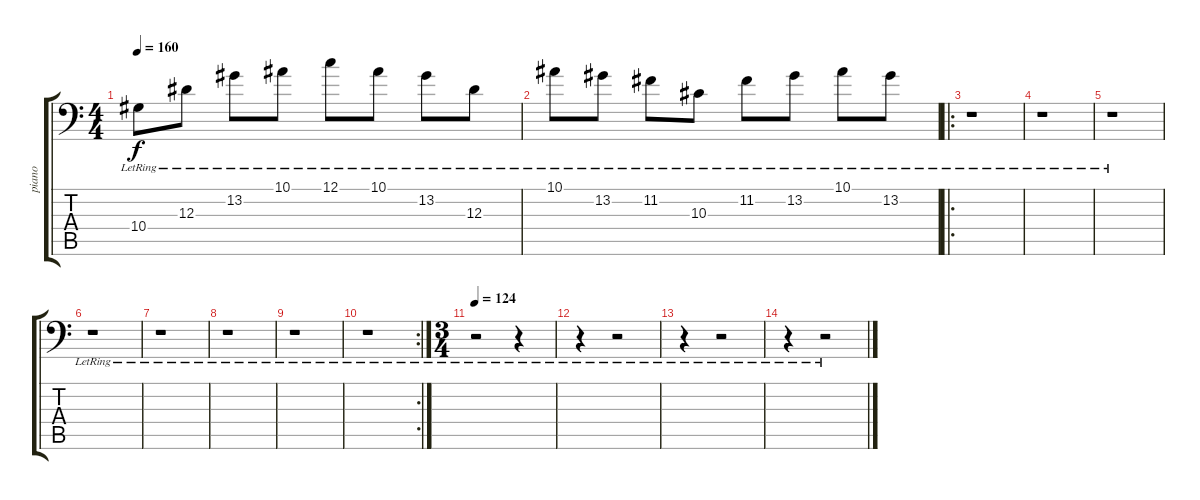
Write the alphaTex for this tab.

\track ("piano" "piano") {instrument acousticgrandpiano}
\staff {score tabs}
\tuning (C4 G3 Eb3 Bb2 F2 Bb1) {hide}
\ts (4 4)
\tempo 160
\clef f4
\ks c
10.4{lr}.8{dy f} 12.3{lr}.8 13.2{lr}.8 10.1{lr}.8 12.1{lr}.8 10.1{lr}.8 13.2{lr}.8 12.3{lr}.8 |
10.1{lr}.8 13.2{lr}.8 11.2{lr}.8 10.3{lr}.8 11.2{lr}.8 13.2{lr}.8 10.1{lr}.8 13.2{lr}.8 |
\ro
r.1 |
r.1 |
r.1 |
r.1 |
r.1 |
r.1 |
r.1 |
\rc 2
r.1 |
\ts (3 4)
\tempo 124
r.2 r.4 |
r.4 r.2 |
r.4 r.2 |
r.4 r.2
